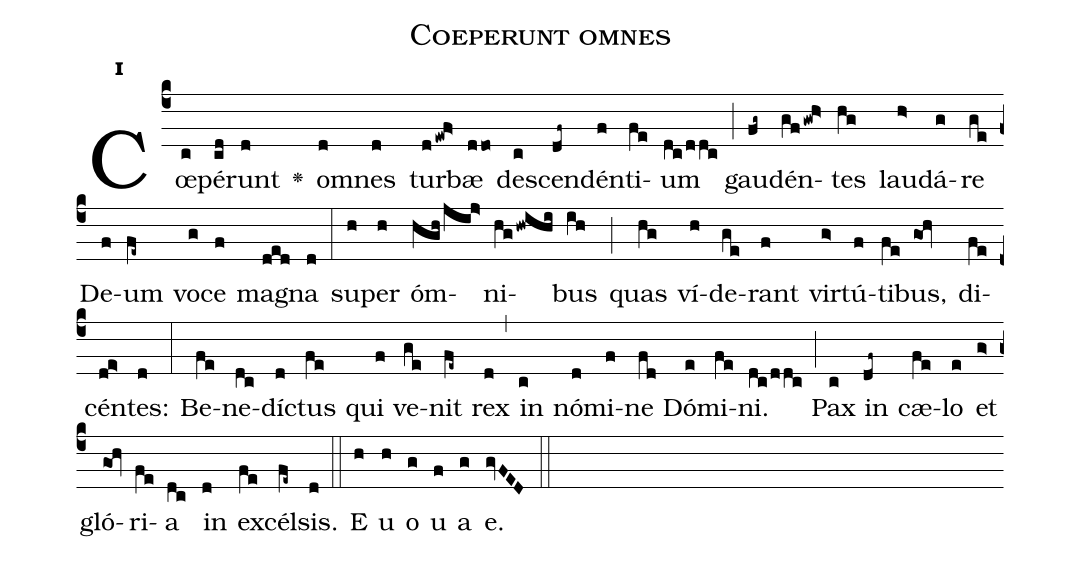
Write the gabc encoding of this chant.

name:Coeperunt omnes;
office-part:Antiphona;
mode:1;
%%
initial-style: 1;
name: Coeperunt omnes;
book: Antiphonae & Responsoria/Tomus II, p. 108;
occasion: Hebdomada Sancta Dominica in Palmis;
office-part: Laudes Ant E;
user-notes: ;
commentary: ;
annotation: 1d2;
centering-scheme: english;
fontsize: 12;
font: OFLSortsMillGoudy;
height: 11;
width: 4.5;
%%
(c4)Cœ(c)pé(cd)runt(d) <v>\greheightstar</v>() om(d)nes(d) tur(dewf>)bæ(ddo) de(c)scen(df~)dén(f)ti(fe)um(dc/ddc) (;) gau(fg~)dén(gfgwh>)tes(hg) lau(h>)dá(g)re(ge) De(f)um(fe~) vo(g)ce(f) ma(ded)gna(d) (:) su(h)per(h) óm(hgh/jij>)ni(hg/hwihi)bus(ih) (;) quas(hg) ví(h)de(ge)rant(f) vir(g>)tú(f)ti(fe)bus,(goh) di(fe)cén(de>)tes:(d) (:) Be(fe)ne(dc)dí(d)ctus(fe) qui(f) ve(ge)nit(fe~) rex(d) (,) in(c) nó(d)mi(f)ne(fd) Dó(e)mi(fe)ni.(dc/ddc) (;) Pax(c) in(df~) cæ(fe)lo(e) et(g>) gló(goh)ri(fe)a(dc) in(d) ex(fe)cél(fe~)sis.(d) (::)
E(h) u(h) o(g) u(f) a(g) e.(gvFED) (::)
